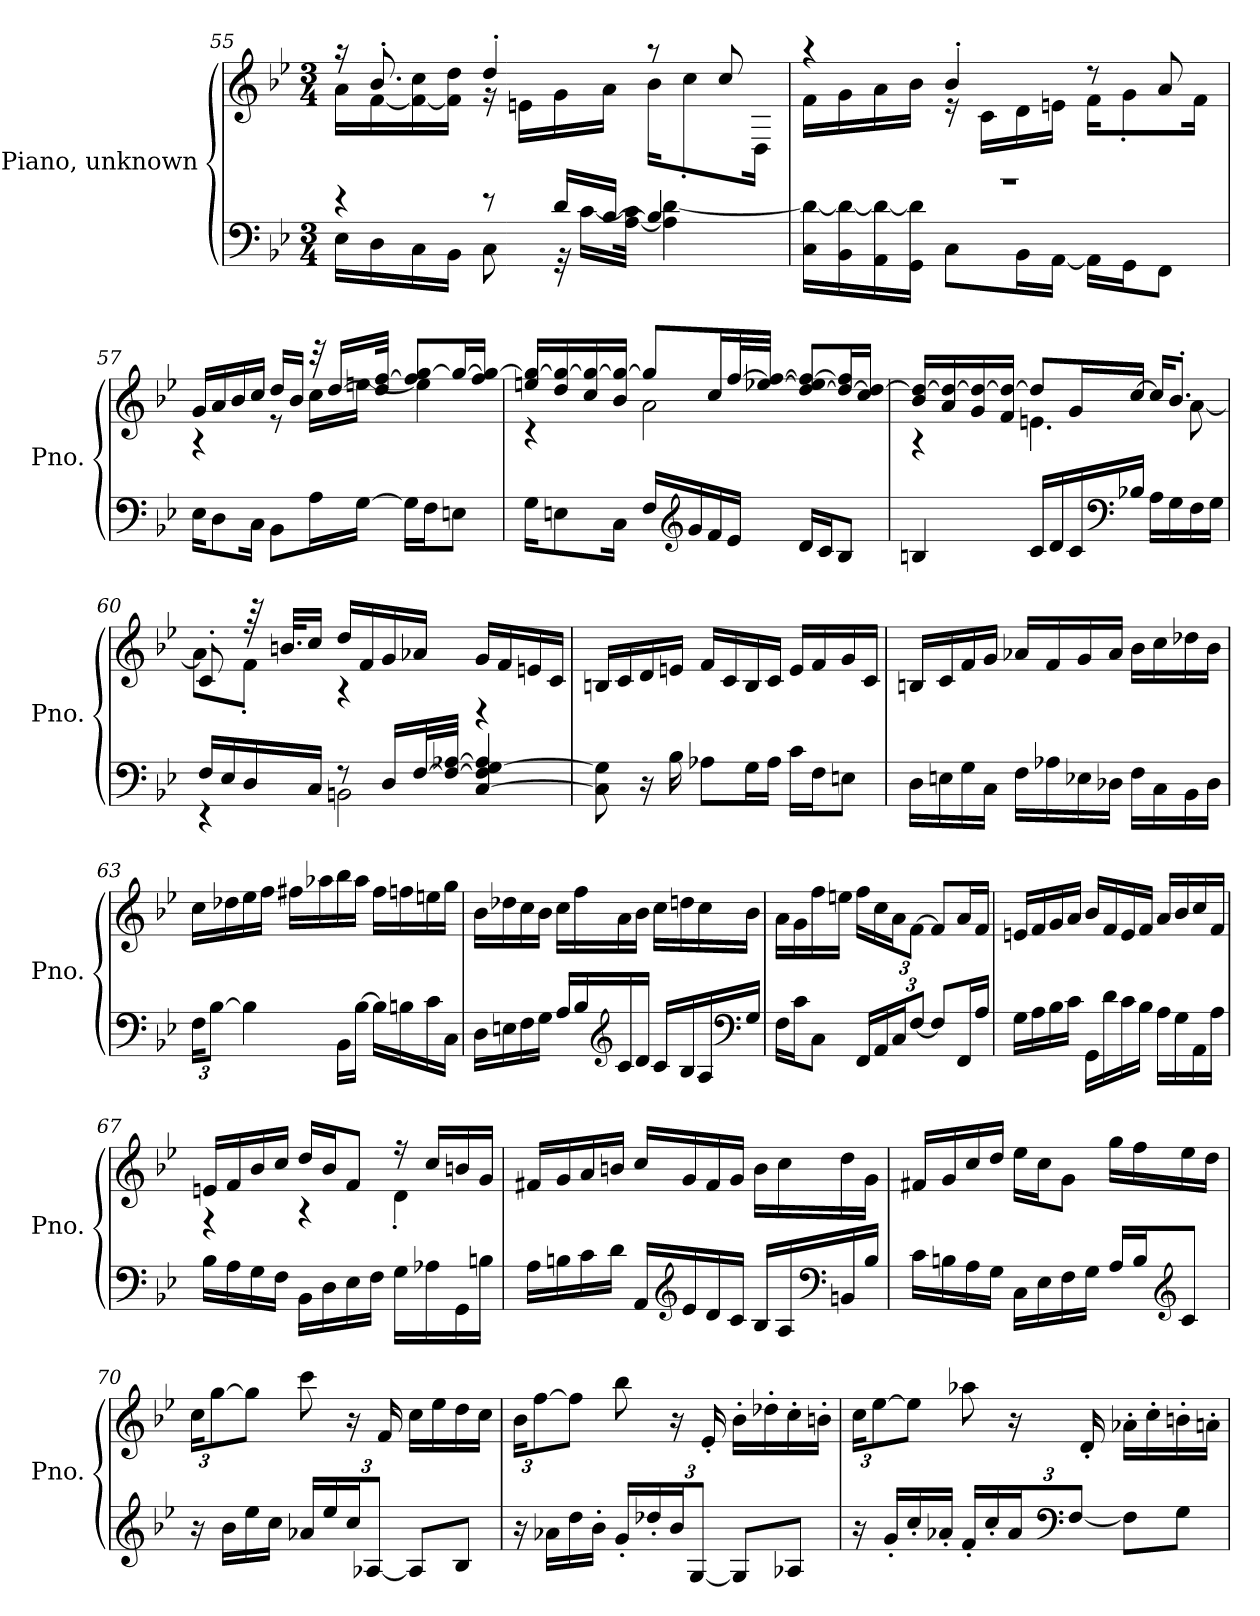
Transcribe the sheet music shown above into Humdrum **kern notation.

**kern	**kern
*part1	*part1
*staff2	*staff1
*I"Piano, unknown	*
*I'Pno.	*
*clefF4	*clefG2
*k[b-e-]	*k[b-e-]
*M3/4	*M3/4
=55	=55
*^	*^
4r	16E-\LL	16r	16a\LL
.	16D\	8.b-'/	[16f\
.	16C\	.	16f\_ 16cc\
.	16BB-\JJ	.	16f\] 16dd\JJ
8r	8C\	4dd'/	16r
.	.	.	16en\LL
16d/LL	32r	.	16g\
.	[16c\LL	.	.
[16B-/JJ	.	.	16a\JJ
.	[32A\ 32c\]JJk	.	.
4B-/]	4A\] [4d\	8r	16b-\KL
.	.	.	8cc'\
.	.	8cc/	.
.	.	.	16D\Jk
!!LO:LB:g=z	!!
=56	=56	=56	=56
2.r	16C\ 16d\_LL	4r	16f\LL
.	16BB-\ 16d\_	.	16g\
.	16AA\ 16d\_	.	16a\
.	16GG\ 16d\]JJ	.	16b-\JJ
.	8C\L	4b-'/	16r
.	.	.	16c\LL
.	16BB-\L	.	16d\
.	[16AA\JJ	.	16en\JJ
.	16AA\LL]	8r	16f\KL
.	16GG\J	.	8g'\
.	8FF\J	8a/	.
.	.	.	16f\Jk
*v	*v	*	*
=57	=57	=57
16E-\KL	16g/LL	4r
8D\	16a/	.
.	16b-/	.
16C\Jk	16cc/JJ	.
8BB-\L	16dd/LL	8r
.	16b-/JJ	.
16A\L	32r	16cc\LL
.	[16dd/LL	.
[16G\JJ	.	[16een\JJ
.	32dd/] [32ff/JJk	.
16G\LL]	8ff/] [8gg/L	4ee\]
16F\J	.	.
8En\J	16gg/L_	.
.	16ff/ 16gg/_JJ	.
!!LO:LB:g=z	!!
=58	=58	=58
16G\KL	16een/ 16gg/_LL	4r
8En\	16dd/ 16gg/_	.
.	16cc/ 16gg/_	.
16C\Jk	16b-/ 16gg/_JJ	.
16F/LL	8gg/L]	2a\
*clefG2	*	*
16g/	.	.
16f/	16cc/L	.
16e-/JJ	[32ff/L	.
.	[32ee-X/ 32ff/_JJJ	.
16d/LL	[8dd/ 8ee-/] 8ff/_L	.
16c/J	.	.
8B-/J	16dd/_ 16ff/]L	.
.	16cc/ 16dd/_JJ	.
=59	=59	=59
4Bn/	16b-/ 16dd/_LL	4r
.	16a/ 16dd/_	.
.	16g/ 16dd/_	.
.	16f/ 16dd/_JJ	.
16c/LL	8dd/L]	4.en\
16d/	.	.
16c/	16g/L	.
*clefF4	*	*
16B-X/JJ	[16cc/JJ	.
16A\LL	16cc/KL]	.
16G\	8.b-'/J	.
16F\	.	[8a\
16G\JJ	.	.
!!LO:LB:g=z	!!
=60	=60	=60
*^	*	*
16F/LL	4r	8c'/	8a\L]
16E-/	.	.	.
16D/	.	64r	8f'\J
.	.	32.bn/KLL	.
16C/JJ	.	16cc/JJ	.
8r	2BBn\	16dd/LL	4r
.	.	16f/	.
16D/LL	.	16g/	.
[32F/L	.	16a-X/JJ	.
32F/_ [32A-X/JJJ	.	.	.
[4C/ 4F/] [4G/ 4A-/]	.	16g/LL	4r
.	.	16f/	.
.	.	16en/	.
.	.	16c/JJ	.
*v	*v	*	*
*	*v	*v
=61	=61
8C\] 8G\]	16Bn/LL
.	16c/
16r	16d/
16B-\	16en/JJ
8A-X\L	16f/LL
.	16c/
16G\L	16B/
16A-\JJ	16c/JJ
16c\LL	16e/LL
16F\J	16f/
8En\J	16g/
.	16c/JJ
!!LO:LB:g=z
=62	=62
16D\LL	16Bn/LL
16En\	16c/
16G\	16f/
16C\JJ	16g/JJ
16F\LL	16a-X/LL
16A-X\	16f/
16E-X\	16g/
16D-X\JJ	16a-/JJ
16F\LL	16b-\LL
16C\	16cc\
16BB-\	16dd-X\
16D-\JJ	16b-\JJ
=63	=63
*Xbrackettup	*
24F\KL	16cc\LL
[12B-\J	.
.	16dd-X\
4B-\]	16ee-\
.	16ff\JJ
.	16ff#X\LL
.	16aa-X\
16BB-\LL	16bb-\
[16B-\JJ	16aa-\JJ
16B-\LL]	16ff#\LL
16Bn\	16ffn\
16c\	16een\
16C\JJ	16gg\JJ
!!LO:LB:g=z
=64	=64
16D\LL	16b-\LL
16En\	16dd-X\
16F\	16cc\
16G\JJ	16b-\JJ
16A/LL	16cc\LL
16B-/	16ff\
*clefG2	*
16c/	16a\
16d/JJ	16b-\JJ
16c/LL	16cc\LL
16B-/	16ddn\
16A/	16cc\
*clefF4	*
16G/JJ	16b-\JJ
=65	=65
16F\LL	16a\LL
16c\J	16g\
8C\J	16ff\
.	16een\JJ
16FF/LL	16ff\LL
16AA/	16cc\
*	*Xbrackettup
24C/J	24a\J
[12F/J	[12f\J
8F/L]	8f/L]
16FF/L	16a/L
16A/JJ	16f/JJ
=66	=66
16G\LL	16en/LL
16A\	16f/
16B-\	16g/
16c\JJ	16a/JJ
16GG\LL	16b-/LL
16d\	16f/
16c\	16e/
16B-\JJ	16f/JJ
16A\LL	16a/LL
16G\	16b-/
16AA\	16cc/
16A\JJ	16f/JJ
!!LO:PB:g=z
=67	=67
*	*^
16B-\LL	16en/LL	4r
16A\	16f/	.
16G\	16b-/	.
16F\JJ	16cc/JJ	.
16BB-\LL	16dd/LL	4r
16D\	16b-/J	.
16E-\	8f/J	.
16F\JJ	.	.
16G\LL	16r	4d'\
16A-X\	16cc/LL	.
16GG\	16bn/	.
16Bn\JJ	16g/JJ	.
*	*v	*v
=68	=68
16A\LL	16f#X/LL
16Bn\	16g/
16c\	16a/
16d\JJ	16bn/JJ
16AA/LL	16cc/LL
*clefG2	*
16e-/	16g/
16d/	16f#/
16c/JJ	16g/JJ
16B/LL	16b\LL
16A/	16cc\
*clefF4	*
16BBn/	16dd\
16B/JJ	16g\JJ
!!LO:LB:g=z
=69	=69
16c\LL	16f#X/LL
16Bn\	16g/
16A\	16cc/
16G\JJ	16dd/JJ
16C\LL	16ee-\LL
16E-\	16cc\J
16F\	8g\J
16G\JJ	.
16A/LL	16gg\LL
16B/J	16ff\
*clefG2	*
8c/J	16ee-\
.	16dd\JJ
=70	=70
16r	24cc\KL
.	[12gg\
16b-\LL	.
16ee-\	8gg\J]
16cc\JJ	.
16a-X/LL	8ccc\
16ee-/	.
24cc/J	16r
[12A-X/J	.
.	16f/
8A-/L]	16cc\LL
.	16ee-\
8B-/J	16dd\
.	16cc\JJ
=71	=71
16r	24b-\KL
.	[12ff\
16a-X\LL	.
16dd\	8ff\J]
16b-'\JJ	.
16g'/LL	8bb-\
16dd-X'/	.
24b-/J	16r
[12G/J	.
.	16e-'/
8G/L]	16b-'\LL
.	16dd-X'\
8A-X/J	16cc'\
.	16bn'\JJ
!!LO:LB:g=z
=72	=72
16r	24cc\KL
.	[12ee-\
16g'/LL	.
16cc'/	8ee-\J]
16a-X'/JJ	.
16f'/LL	8aa-X\
16cc'/	.
24a-/J	16r
*clefF4	*
[12F/J	.
.	16d'/
8F\L]	16a-X'\LL
.	16cc'\
8G\J	16bn'\
.	16an'\JJ
=	=
*-	*-
